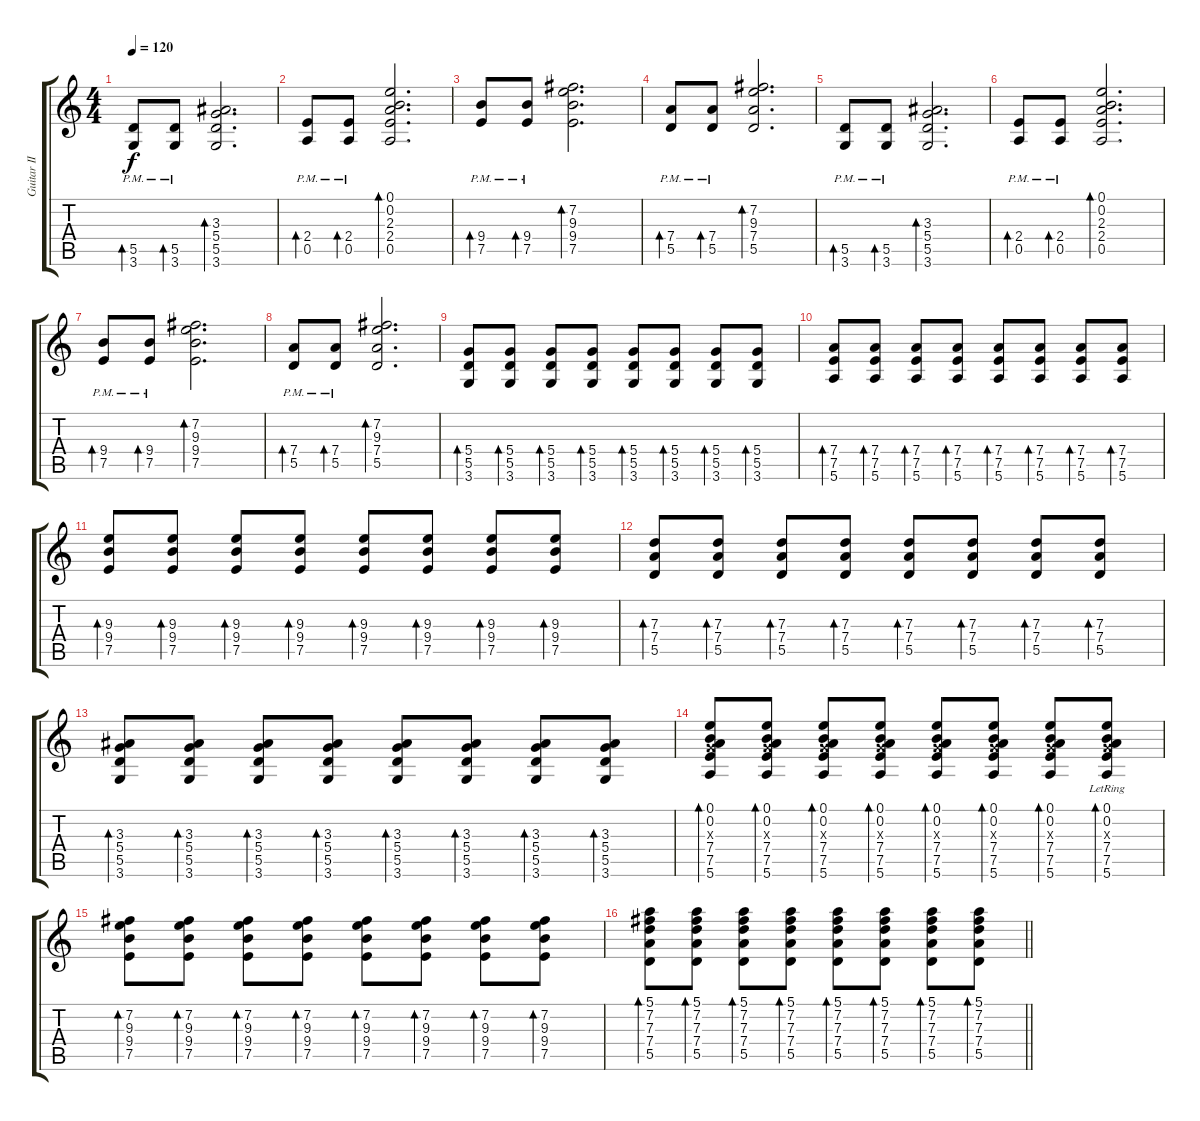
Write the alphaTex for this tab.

\track ("Guitar II" "Guitar II") {instrument overdrivenguitar}
\staff {score tabs}
\tuning (E4 B3 G3 D3 A2 E2) {hide}
\ts (4 4)
\tempo 120
\clef g2
\ks c
(5.5{pm} 3.6{pm}).8{bd 60 dy f} (5.5{pm} 3.6{pm}).8{bd 60} (3.3 5.4 5.5 3.6).2{d bd 60} |
(2.4{pm} 0.5{pm}).8{bd 60} (2.4{pm} 0.5{pm}).8{bd 60} (0.1 0.2 2.3 2.4 0.5).2{d bd 60} |
(9.4{pm} 7.5{pm}).8{bd 60} (9.4{pm} 7.5{pm}).8{bd 60} (7.2 9.3 9.4 7.5).2{d bd 60} |
(7.4{pm} 5.5{pm}).8{bd 60} (7.4{pm} 5.5{pm}).8{bd 60} (7.2 9.3 7.4 5.5).2{d bd 60} |
(5.5{pm} 3.6{pm}).8{bd 60} (5.5{pm} 3.6{pm}).8{bd 60} (3.3 5.4 5.5 3.6).2{d bd 60} |
(2.4{pm} 0.5{pm}).8{bd 60} (2.4{pm} 0.5{pm}).8{bd 60} (0.1 0.2 2.3 2.4 0.5).2{d bd 60} |
(9.4{pm} 7.5{pm}).8{bd 60} (9.4{pm} 7.5{pm}).8{bd 60} (7.2 9.3 9.4 7.5).2{d bd 60} |
(7.4{pm} 5.5{pm}).8{bd 60} (7.4{pm} 5.5{pm}).8{bd 60} (7.2 9.3 7.4 5.5).2{d bd 60} |
(5.4 5.5 3.6).8{bd 60} (5.4 5.5 3.6).8{bd 60} (5.4 5.5 3.6).8{bd 60} (5.4 5.5 3.6).8{bd 60} (5.4 5.5 3.6).8{bd 60} (5.4 5.5 3.6).8{bd 60} (5.4 5.5 3.6).8{bd 60} (5.4 5.5 3.6).8{bd 60} |
(7.4 7.5 5.6).8{bd 60} (7.4 7.5 5.6).8{bd 60} (7.4 7.5 5.6).8{bd 60} (7.4 7.5 5.6).8{bd 60} (7.4 7.5 5.6).8{bd 60} (7.4 7.5 5.6).8{bd 60} (7.4 7.5 5.6).8{bd 60} (7.4 7.5 5.6).8{bd 60} |
(9.3 9.4 7.5).8{bd 60} (9.3 9.4 7.5).8{bd 60} (9.3 9.4 7.5).8{bd 60} (9.3 9.4 7.5).8{bd 60} (9.3 9.4 7.5).8{bd 60} (9.3 9.4 7.5).8{bd 60} (9.3 9.4 7.5).8{bd 60} (9.3 9.4 7.5).8{bd 60} |
(7.3 7.4 5.5).8{bd 60} (7.3 7.4 5.5).8{bd 60} (7.3 7.4 5.5).8{bd 60} (7.3 7.4 5.5).8{bd 60} (7.3 7.4 5.5).8{bd 60} (7.3 7.4 5.5).8{bd 60} (7.3 7.4 5.5).8{bd 60} (7.3 7.4 5.5).8{bd 60} |
(3.3 5.4 5.5 3.6).8{bd 60} (3.3 5.4 5.5 3.6).8{bd 60} (3.3 5.4 5.5 3.6).8{bd 60} (3.3 5.4 5.5 3.6).8{bd 60} (3.3 5.4 5.5 3.6).8{bd 60} (3.3 5.4 5.5 3.6).8{bd 60} (3.3 5.4 5.5 3.6).8{bd 60} (3.3 5.4 5.5 3.6).8{bd 60} |
(0.1 0.2 0.3{x} 7.4 7.5 5.6).8{bd 60} (0.1 0.2 0.3{x} 7.4 7.5 5.6).8{bd 60} (0.1 0.2 0.3{x} 7.4 7.5 5.6).8{bd 60} (0.1 0.2 0.3{x} 7.4 7.5 5.6).8{bd 60} (0.1 0.2 0.3{x} 7.4 7.5 5.6).8{bd 60} (0.1 0.2 0.3{x} 7.4 7.5 5.6).8{bd 60} (0.1 0.2 0.3{x} 7.4 7.5 5.6).8{bd 60} (0.1{lr} 0.2{lr} 0.3{x} 7.4 7.5 5.6).8{bd 60} |
(7.2 9.3 9.4 7.5).8{bd 60} (7.2 9.3 9.4 7.5).8{bd 60} (7.2 9.3 9.4 7.5).8{bd 60} (7.2 9.3 9.4 7.5).8{bd 60} (7.2 9.3 9.4 7.5).8{bd 60} (7.2 9.3 9.4 7.5).8{bd 60} (7.2 9.3 9.4 7.5).8{bd 60} (7.2 9.3 9.4 7.5).8{bd 60} |
\barLineRight lightlight
(5.1 7.2 7.3 7.4 5.5).8{bd 60} (5.1 7.2 7.3 7.4 5.5).8{bd 60} (5.1 7.2 7.3 7.4 5.5).8{bd 60} (5.1 7.2 7.3 7.4 5.5).8{bd 60} (5.1 7.2 7.3 7.4 5.5).8{bd 60} (5.1 7.2 7.3 7.4 5.5).8{bd 60} (5.1 7.2 7.3 7.4 5.5).8{bd 60} (5.1 7.2 7.3 7.4 5.5).8{bd 60}
